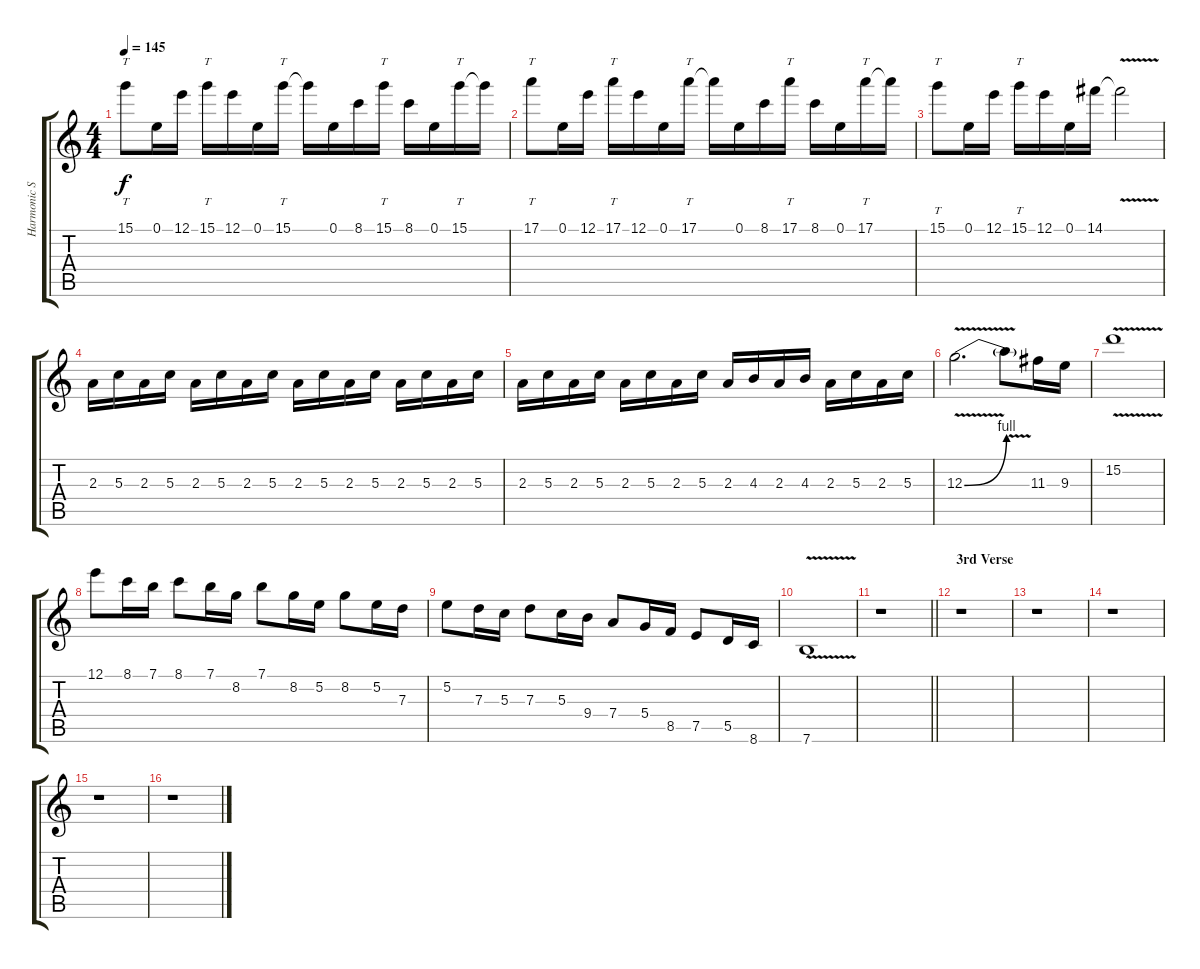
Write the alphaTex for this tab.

\track ("Harmonic Solo" "Harmonic S") {instrument distortionguitar}
\staff {score tabs}
\tuning (E4 B3 G3 D3 A2 E2) {hide}
\ts (4 4)
\tempo 145
\clef g2
\ks c
15.1.8{tt dy f} 0.1.16 12.1.16 15.1.16{tt} 12.1.16 0.1.16 15.1.16{tt} 15.1{t}.16 0.1.16 8.1.16 15.1.16{tt} 8.1.16 0.1.16 15.1.16{tt} 15.1{t}.16 |
17.1.8{tt} 0.1.16 12.1.16 17.1.16{tt} 12.1.16 0.1.16 17.1.16{tt} 17.1{t}.16 0.1.16 8.1.16 17.1.16{tt} 8.1.16 0.1.16 17.1.16{tt} 17.1{t}.16 |
15.1.8{tt} 0.1.16 12.1.16 15.1.16{tt} 12.1.16 0.1.16 14.1.16 14.1{v t}.2 |
2.3.16 5.3.16 2.3.16 5.3.16 2.3.16 5.3.16 2.3.16 5.3.16 2.3.16 5.3.16 2.3.16 5.3.16 2.3.16 5.3.16 2.3.16 5.3.16 |
2.3.16 5.3.16 2.3.16 5.3.16 2.3.16 5.3.16 2.3.16 5.3.16 2.3.16 4.3.16 2.3.16 4.3.16 2.3.16 5.3.16 2.3.16 5.3.16 |
12.3{be (bend 0 0 60 4) v}.2{d} 12.3{v t}.8 11.3.16 9.3.16 |
15.2{v}.1 |
12.1.8 8.1.16 7.1.16 8.1.8 7.1.16 8.2.16 7.1.8 8.2.16 5.2.16 8.2.8 5.2.16 7.3.16 |
5.2.8 7.3.16 5.3.16 7.3.8 5.3.16 9.4.16 7.4.8 5.4.16 8.5.16 7.5.8 5.5.16 8.6.16 |
7.6{v}.1 |
\barLineRight lightlight
r.1 |
\section ("" "3rd Verse")
r.1 |
r.1 |
r.1 |
r.1 |
r.1
